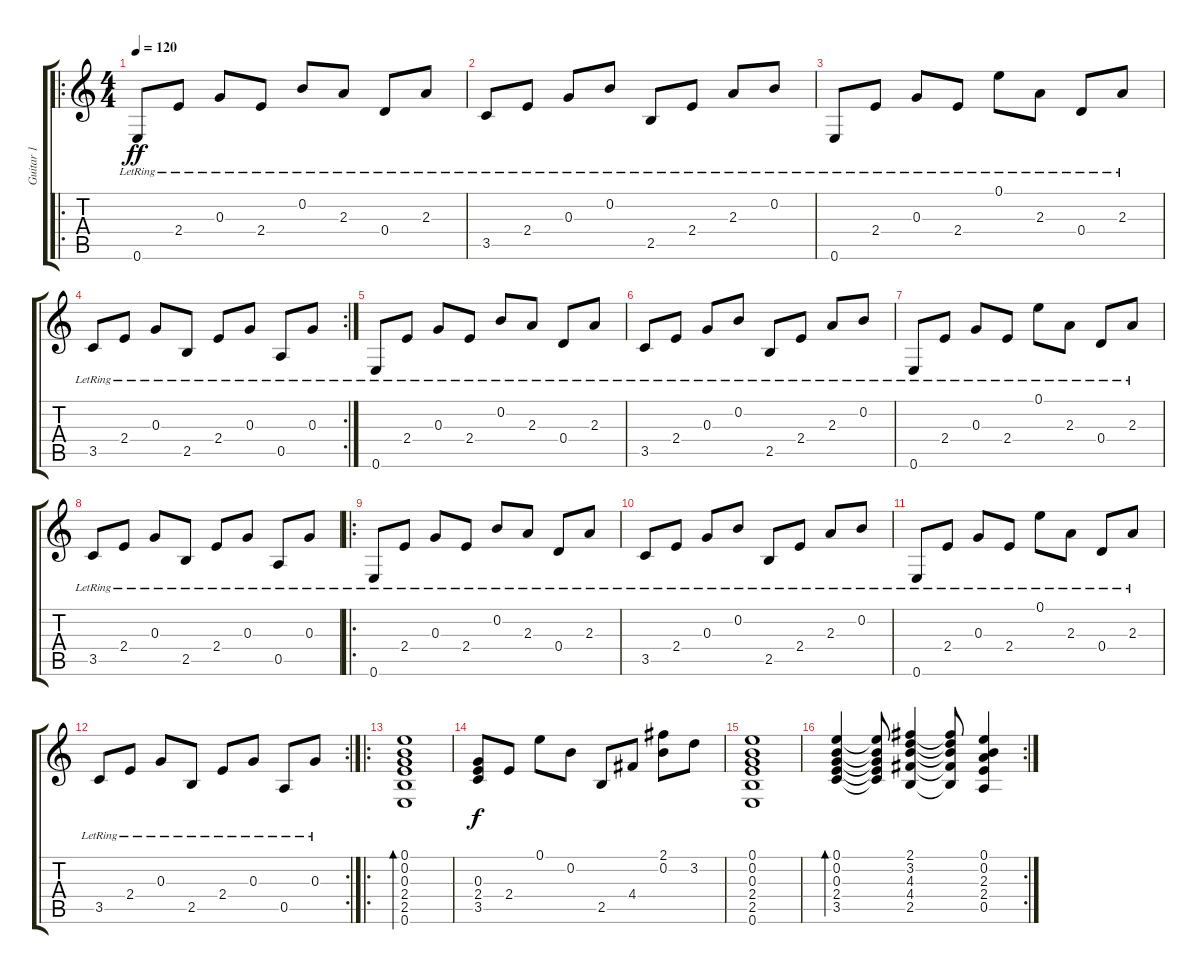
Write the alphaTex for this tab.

\track ("Guitar 1" "Guitar 1") {instrument acousticguitarsteel}
\staff {score tabs}
\tuning (E4 B3 G3 D3 A2 E2) {hide}
\ro
\ts (4 4)
\tempo 120
\clef g2
\ks c
0.6{lr}.8{dy ff instrument acousticguitarsteel} 2.4{lr}.8 0.3{lr}.8 2.4{lr}.8 0.2{lr}.8 2.3{lr}.8 0.4{lr}.8 2.3{lr}.8 |
3.5{lr}.8 2.4{lr}.8 0.3{lr}.8 0.2{lr}.8 2.5{lr}.8 2.4{lr}.8 2.3{lr}.8 0.2{lr}.8 |
0.6{lr}.8 2.4{lr}.8 0.3{lr}.8 2.4{lr}.8 0.1{lr}.8 2.3{lr}.8 0.4{lr}.8 2.3{lr}.8 |
\rc 2
3.5{lr}.8 2.4{lr}.8 0.3{lr}.8 2.5{lr}.8 2.4{lr}.8 0.3{lr}.8 0.5{lr}.8 0.3{lr}.8 |
0.6{lr}.8 2.4{lr}.8 0.3{lr}.8 2.4{lr}.8 0.2{lr}.8 2.3{lr}.8 0.4{lr}.8 2.3{lr}.8 |
3.5{lr}.8 2.4{lr}.8 0.3{lr}.8 0.2{lr}.8 2.5{lr}.8 2.4{lr}.8 2.3{lr}.8 0.2{lr}.8 |
0.6{lr}.8 2.4{lr}.8 0.3{lr}.8 2.4{lr}.8 0.1{lr}.8 2.3{lr}.8 0.4{lr}.8 2.3{lr}.8 |
3.5{lr}.8 2.4{lr}.8 0.3{lr}.8 2.5{lr}.8 2.4{lr}.8 0.3{lr}.8 0.5{lr}.8 0.3{lr}.8 |
\ro
0.6{lr}.8 2.4{lr}.8 0.3{lr}.8 2.4{lr}.8 0.2{lr}.8 2.3{lr}.8 0.4{lr}.8 2.3{lr}.8 |
3.5{lr}.8 2.4{lr}.8 0.3{lr}.8 0.2{lr}.8 2.5{lr}.8 2.4{lr}.8 2.3{lr}.8 0.2{lr}.8 |
0.6{lr}.8 2.4{lr}.8 0.3{lr}.8 2.4{lr}.8 0.1{lr}.8 2.3{lr}.8 0.4{lr}.8 2.3{lr}.8 |
\rc 2
3.5{lr}.8 2.4{lr}.8 0.3{lr}.8 2.5{lr}.8 2.4{lr}.8 0.3{lr}.8 0.5{lr}.8 0.3{lr}.8 |
\ro
(0.1 0.2 0.3 2.4 2.5 0.6).1{bd 30} |
(0.3 2.4 3.5).8{dy f} 2.4.8 0.1.8 0.2.8 2.5.8 4.4.8 (2.1 0.2).8 3.2.8 |
(0.1 0.2 0.3 2.4 2.5 0.6).1 |
\rc 2
(0.1 0.2 0.3 2.4 3.5).4{bd 30} (0.1{t} 0.2{t} 0.3{t} 2.4{t} 3.5{t}).8 (2.1 3.2 4.3 4.4 2.5).4 (2.1{t} 3.2{t} 4.3{t} 4.4{t} 2.5{t}).8 (0.1 0.2 2.3 2.4 0.5).4
